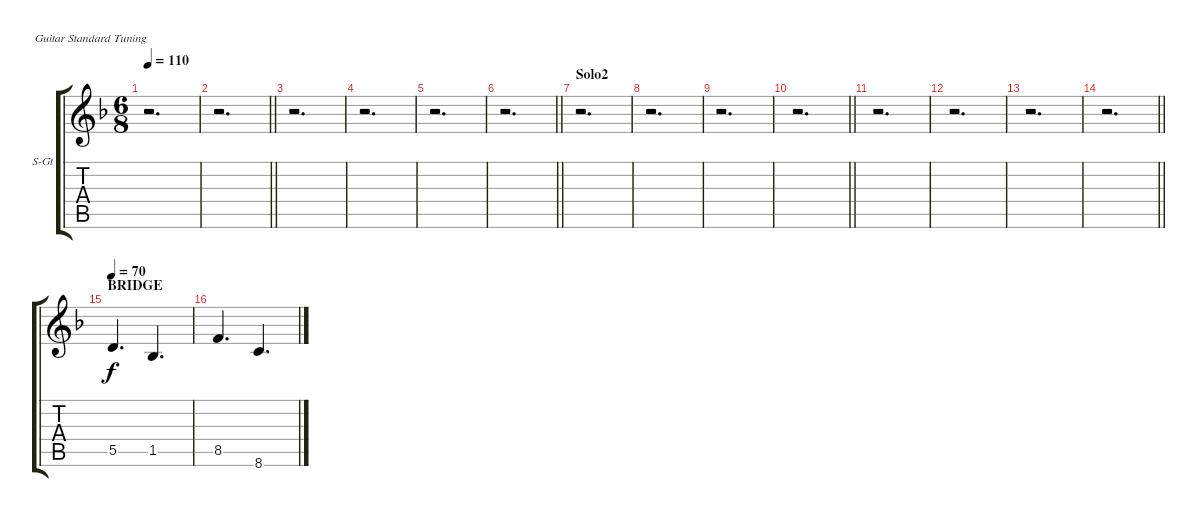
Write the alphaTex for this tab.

\bracketExtendMode groupsimilarinstruments
\firstSystemTrackNameOrientation horizontal
\otherSystemsTrackNameOrientation horizontal
\track ("Strings" "S-Gt") {instrument viola}
\staff {score tabs}
\tuning (E4 B3 G3 D3 A2 E2)
\displaytranspose 12
\ts (6 8)
\tempo 110
\clef g2
\ks f
r.2{d dy f} |
\barLineRight lightlight
r.2{d} |
r.2{d} |
r.2{d} |
r.2{d} |
\barLineRight lightlight
r.2{d} |
\section ("" "Solo2")
\ks dminor
r.2{d} |
r.2{d} |
r.2{d} |
\barLineRight lightlight
r.2{d} |
\ks f
r.2{d} |
r.2{d} |
r.2{d} |
\barLineRight lightlight
r.2{d} |
\section ("" "BRIDGE")
\tempo 70
5.5.4{d} 1.5.4{d} |
8.5.4{d} 8.6.4{d}
